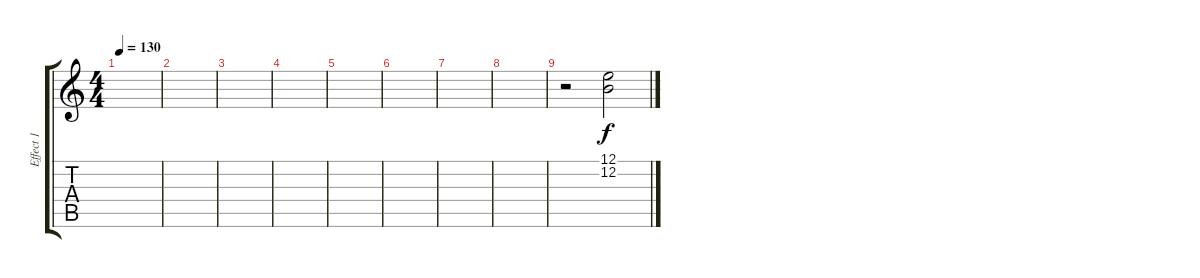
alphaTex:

\track ("Effect 1" "Effect 1") {instrument reversecymbal}
\staff {score tabs}
\tuning (E4 B3 G3 D3 A2 E2) {hide}
\ts (4 4)
\tempo 130
\clef g2
\ks c
|
|
|
|
|
|
|
|
r.2 (12.1 12.2).2
